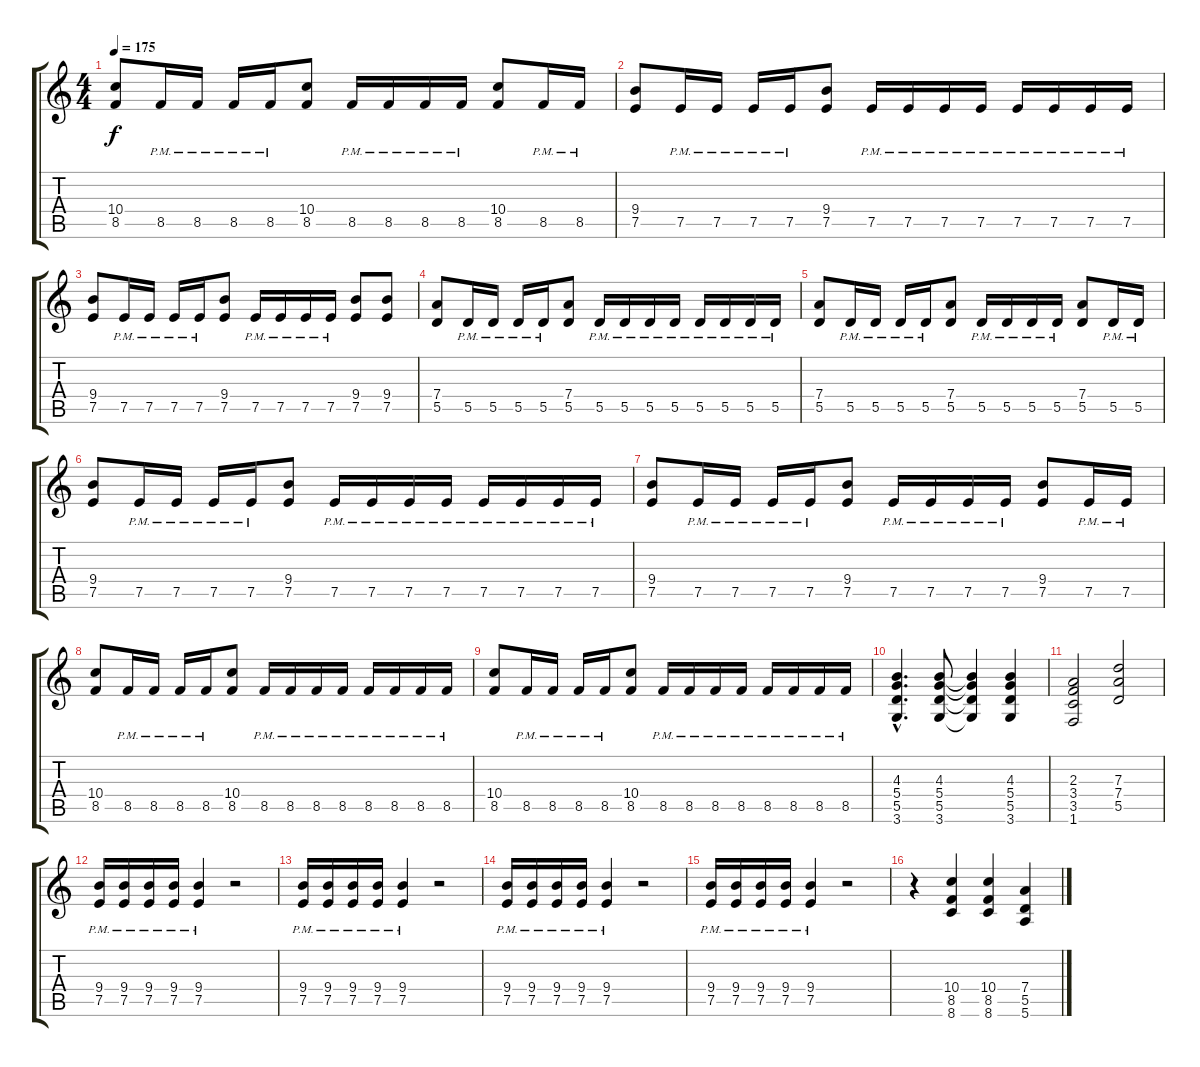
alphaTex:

\track "" {instrument distortionguitar}
\staff {score tabs}
\tuning (E4 B3 G3 D3 A2 E2) {hide}
\ts (4 4)
\tempo 175
\clef g2
\ks c
(10.4 8.5).8{dy f} 8.5{pm}.16 8.5{pm}.16 8.5{pm}.16 8.5{pm}.16 (10.4 8.5).8 8.5{pm}.16 8.5{pm}.16 8.5{pm}.16 8.5{pm}.16 (10.4 8.5).8 8.5{pm}.16 8.5{pm}.16 |
(9.4 7.5).8 7.5{pm}.16 7.5{pm}.16 7.5{pm}.16 7.5{pm}.16 (9.4 7.5).8 7.5{pm}.16 7.5{pm}.16 7.5{pm}.16 7.5{pm}.16 7.5{pm}.16 7.5{pm}.16 7.5{pm}.16 7.5{pm}.16 |
(9.4 7.5).8 7.5{pm}.16 7.5{pm}.16 7.5{pm}.16 7.5{pm}.16 (9.4 7.5).8 7.5{pm}.16 7.5{pm}.16 7.5{pm}.16 7.5{pm}.16 (9.4 7.5).8 (9.4 7.5).8 |
(7.4 5.5).8 5.5{pm}.16 5.5{pm}.16 5.5{pm}.16 5.5{pm}.16 (7.4 5.5).8 5.5{pm}.16 5.5{pm}.16 5.5{pm}.16 5.5{pm}.16 5.5{pm}.16 5.5{pm}.16 5.5{pm}.16 5.5{pm}.16 |
(7.4 5.5).8 5.5{pm}.16 5.5{pm}.16 5.5{pm}.16 5.5{pm}.16 (7.4 5.5).8 5.5{pm}.16 5.5{pm}.16 5.5{pm}.16 5.5{pm}.16 (7.4 5.5).8 5.5{pm}.16 5.5{pm}.16 |
(9.4 7.5).8 7.5{pm}.16 7.5{pm}.16 7.5{pm}.16 7.5{pm}.16 (9.4 7.5).8 7.5{pm}.16 7.5{pm}.16 7.5{pm}.16 7.5{pm}.16 7.5{pm}.16 7.5{pm}.16 7.5{pm}.16 7.5{pm}.16 |
(9.4 7.5).8 7.5{pm}.16 7.5{pm}.16 7.5{pm}.16 7.5{pm}.16 (9.4 7.5).8 7.5{pm}.16 7.5{pm}.16 7.5{pm}.16 7.5{pm}.16 (9.4 7.5).8 7.5{pm}.16 7.5{pm}.16 |
(10.4 8.5).8 8.5{pm}.16 8.5{pm}.16 8.5{pm}.16 8.5{pm}.16 (10.4 8.5).8 8.5{pm}.16 8.5{pm}.16 8.5{pm}.16 8.5{pm}.16 8.5{pm}.16 8.5{pm}.16 8.5{pm}.16 8.5{pm}.16 |
(10.4 8.5).8 8.5{pm}.16 8.5{pm}.16 8.5{pm}.16 8.5{pm}.16 (10.4 8.5).8 8.5{pm}.16 8.5{pm}.16 8.5{pm}.16 8.5{pm}.16 8.5{pm}.16 8.5{pm}.16 8.5{pm}.16 8.5{pm}.16 |
(4.3{hac} 5.4{hac} 5.5{hac} 3.6{hac}).4{d} (4.3 5.4 5.5 3.6).8 (4.3{t} 5.4{t} 5.5{t} 3.6{t}).4 (4.3 5.4 5.5 3.6).4 |
(2.3 3.4 3.5 1.6).2 (7.3 7.4 5.5).2 |
(9.4{pm} 7.5{pm}).16 (9.4{pm} 7.5{pm}).16 (9.4{pm} 7.5{pm}).16 (9.4{pm} 7.5{pm}).16 (9.4{pm} 7.5{pm}).4 r.2 |
(9.4{pm} 7.5{pm}).16 (9.4{pm} 7.5{pm}).16 (9.4{pm} 7.5{pm}).16 (9.4{pm} 7.5{pm}).16 (9.4{pm} 7.5{pm}).4 r.2 |
(9.4{pm} 7.5{pm}).16 (9.4{pm} 7.5{pm}).16 (9.4{pm} 7.5{pm}).16 (9.4{pm} 7.5{pm}).16 (9.4{pm} 7.5{pm}).4 r.2 |
(9.4{pm} 7.5{pm}).16 (9.4{pm} 7.5{pm}).16 (9.4{pm} 7.5{pm}).16 (9.4{pm} 7.5{pm}).16 (9.4{pm} 7.5{pm}).4 r.2 |
r.4 (10.4 8.5 8.6).4 (10.4 8.5 8.6).4 (7.4 5.5 5.6).4
